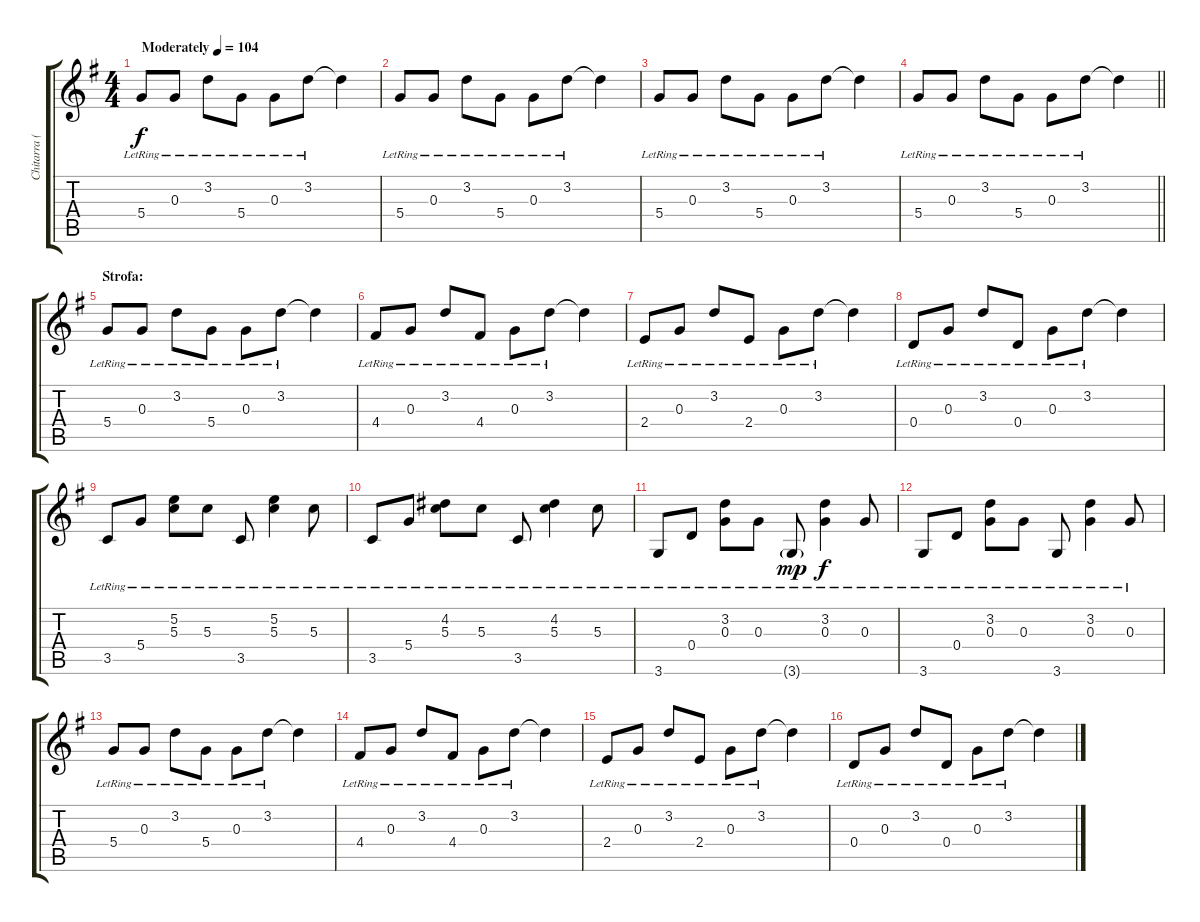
\track ("Chitarra (acustica)" "Chitarra (") {instrument acousticguitarsteel}
\staff {score tabs}
\tuning (E4 B3 G3 D3 A2 E2) {hide}
\ts (4 4)
\tempo (104 "Moderately")
\clef g2
\ks g
5.4{lr}.8{dy f instrument acousticguitarsteel} 0.3{lr}.8 3.2{lr}.8 5.4{lr}.8 0.3{lr}.8 3.2{lr}.8 3.2{t}.4 |
5.4{lr}.8 0.3{lr}.8 3.2{lr}.8 5.4{lr}.8 0.3{lr}.8 3.2{lr}.8 3.2{t}.4 |
5.4{lr}.8 0.3{lr}.8 3.2{lr}.8 5.4{lr}.8 0.3{lr}.8 3.2{lr}.8 3.2{t}.4 |
\barLineRight lightlight
5.4{lr}.8 0.3{lr}.8 3.2{lr}.8 5.4{lr}.8 0.3{lr}.8 3.2{lr}.8 3.2{t}.4 |
\section ("" "Strofa:")
5.4{lr}.8 0.3{lr}.8 3.2{lr}.8 5.4{lr}.8 0.3{lr}.8 3.2{lr}.8 3.2{t}.4 |
4.4{lr}.8 0.3{lr}.8 3.2{lr}.8 4.4{lr}.8 0.3{lr}.8 3.2{lr}.8 3.2{t}.4 |
2.4{lr}.8 0.3{lr}.8 3.2{lr}.8 2.4{lr}.8 0.3{lr}.8 3.2{lr}.8 3.2{t}.4 |
0.4{lr}.8 0.3{lr}.8 3.2{lr}.8 0.4{lr}.8 0.3{lr}.8 3.2{lr}.8 3.2{t}.4 |
3.5{lr}.8 5.4{lr}.8 (5.2{lr} 5.3{lr}).8 5.3{lr}.8 3.5{lr}.8 (5.2{lr} 5.3{lr}).4 5.3{lr}.8 |
3.5{lr}.8 5.4{lr}.8 (4.2{lr} 5.3{lr}).8 5.3{lr}.8 3.5{lr}.8 (4.2{lr} 5.3{lr}).4 5.3{lr}.8 |
3.6{lr}.8 0.4{lr}.8 (3.2{lr} 0.3{lr}).8 0.3{lr}.8 3.6{g lr}.8{dy mp} (3.2{lr} 0.3{lr}).4{dy f} 0.3{lr}.8 |
3.6{lr}.8 0.4{lr}.8 (3.2{lr} 0.3{lr}).8 0.3{lr}.8 3.6{lr}.8 (3.2{lr} 0.3{lr}).4 0.3{lr}.8 |
5.4{lr}.8 0.3{lr}.8 3.2{lr}.8 5.4{lr}.8 0.3{lr}.8 3.2{lr}.8 3.2{t}.4 |
4.4{lr}.8 0.3{lr}.8 3.2{lr}.8 4.4{lr}.8 0.3{lr}.8 3.2{lr}.8 3.2{t}.4 |
2.4{lr}.8 0.3{lr}.8 3.2{lr}.8 2.4{lr}.8 0.3{lr}.8 3.2{lr}.8 3.2{t}.4 |
0.4{lr}.8 0.3{lr}.8 3.2{lr}.8 0.4{lr}.8 0.3{lr}.8 3.2{lr}.8 3.2{t}.4
